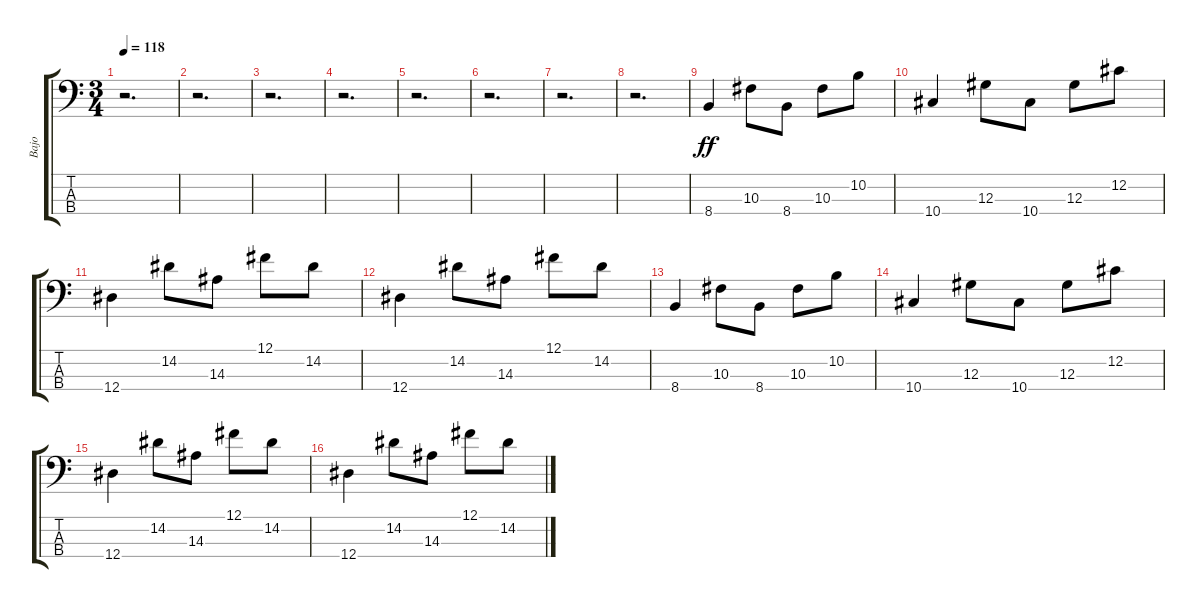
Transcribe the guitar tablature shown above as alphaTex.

\track ("Bajo" "Bajo") {instrument electricbasspick}
\staff {score tabs}
\tuning (Gb2 Db2 Ab1 Eb1) {hide}
\ts (3 4)
\tempo 118
\clef f4
\ks c
r.2{d dy ff instrument electricbasspick} |
r.2{d} |
r.2{d} |
r.2{d} |
r.2{d} |
r.2{d} |
r.2{d} |
r.2{d} |
8.4.4 10.3.8 8.4.8 10.3.8 10.2.8 |
10.4.4 12.3.8 10.4.8 12.3.8 12.2.8 |
12.4.4 14.2.8 14.3.8 12.1.8 14.2.8 |
12.4.4 14.2.8 14.3.8 12.1.8 14.2.8 |
8.4.4 10.3.8 8.4.8 10.3.8 10.2.8 |
10.4.4 12.3.8 10.4.8 12.3.8 12.2.8 |
12.4.4 14.2.8 14.3.8 12.1.8 14.2.8 |
12.4.4 14.2.8 14.3.8 12.1.8 14.2.8
